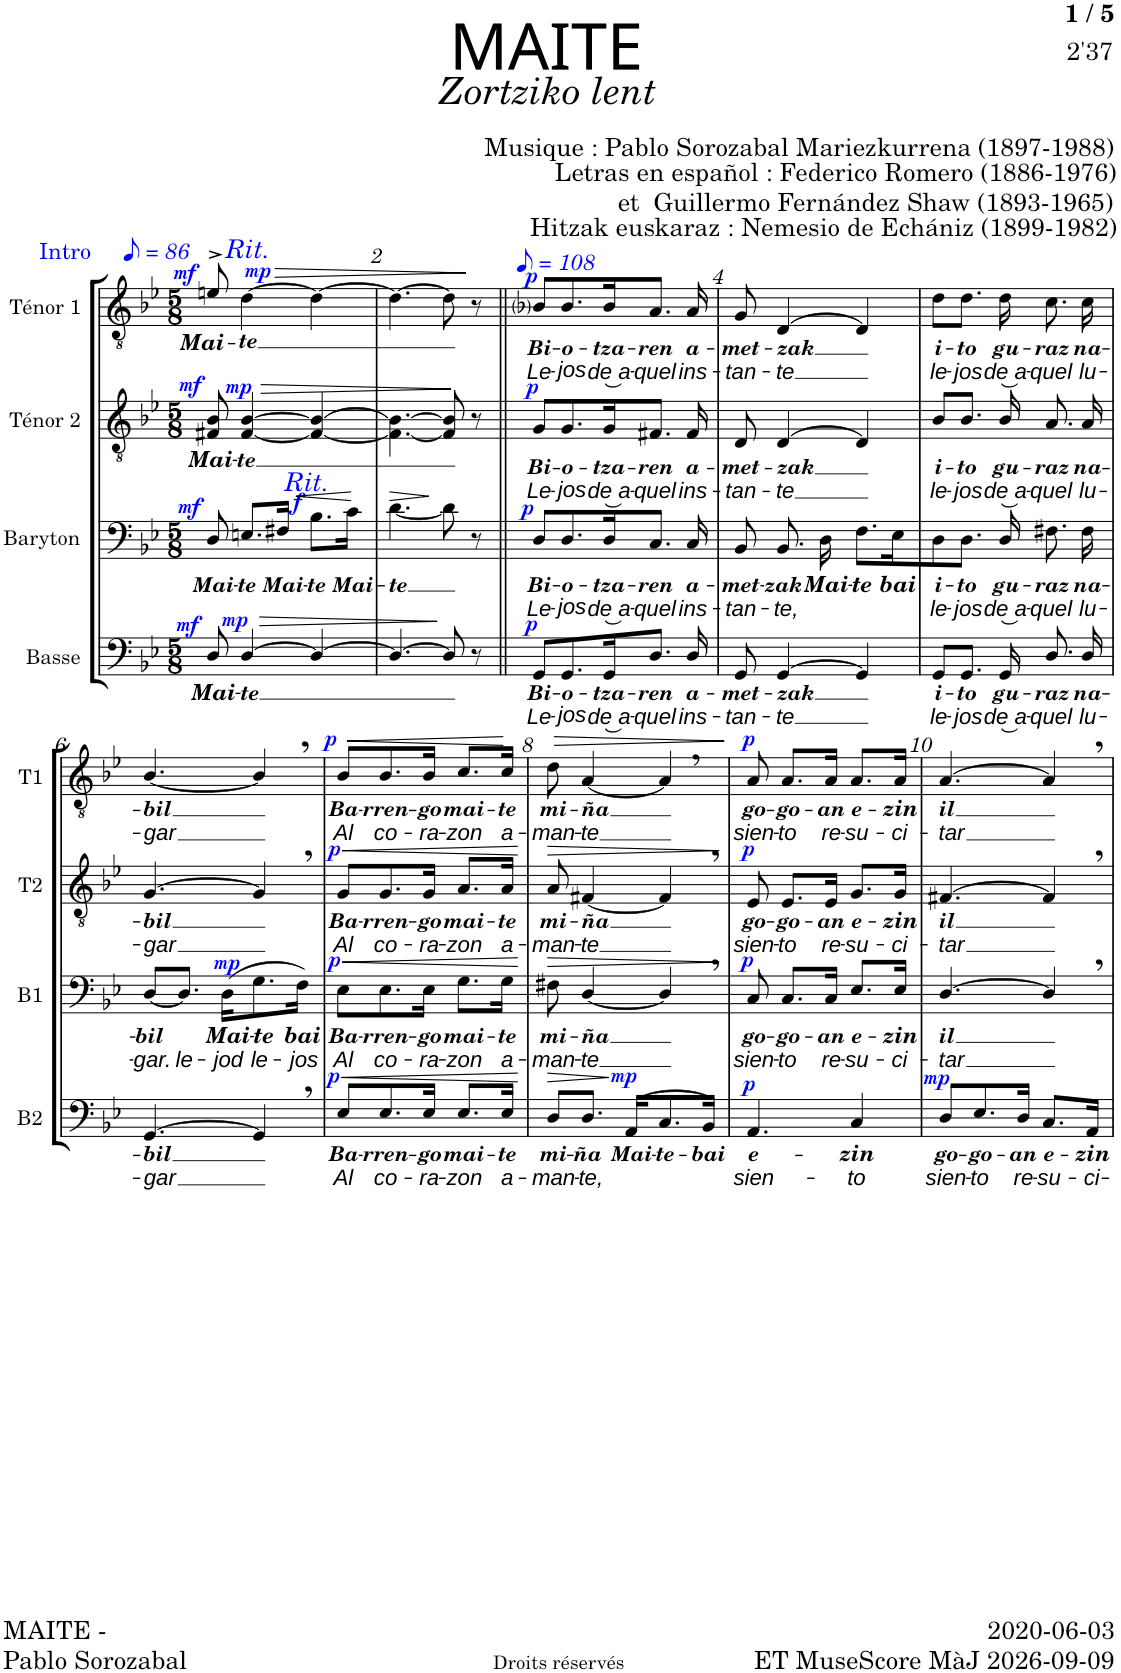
**kern	**text	**text	**dynam	**kern	**text	**text	**dynam	**kern	**text	**text	**dynam	**kern	**text	**text	**dynam	**kern
*part5	*part5	*part5	*part5	*part4	*part4	*part4	*part4	*part3	*part3	*part3	*part3	*part2	*part2	*part2	*part2	*part1
*staff5	*staff5	*staff5	*staff5	*staff4	*staff4	*staff4	*staff4	*staff3	*staff3	*staff3	*staff3	*staff2	*staff2	*staff2	*staff2	*staff1
*I"Basse	*	*	*	*I"Baryton	*	*	*	*I"Ténor 2	*	*	*	*I"Ténor 1	*	*	*	*I"Solo T1
*I'B2	*	*	*	*I'B1	*	*	*	*I'T2	*	*	*	*I'T1	*	*	*	*I'Solo
*clefF4	*	*	*	*clefF4	*	*	*	*clefGv2	*	*	*	*clefGv2	*	*	*	*clefGv2
*k[b-e-]	*	*	*	*k[b-e-]	*	*	*	*k[b-e-]	*	*	*	*k[b-e-]	*	*	*	*k[b-e-]
*B-:	*	*	*	*B-:	*	*	*	*B-:	*	*	*	*B-:	*	*	*	*B-:
*M5/8	*	*	*	*M5/8	*	*	*	*M5/8	*	*	*	*M5/8	*	*	*	*M5/8
*MM43	*	*	*	*MM43	*	*	*	*MM43	*	*	*	*MM43	*	*	*	*MM43
=1	=1	=1	=1	=1	=1	=1	=1	=1	=1	=1	=1	=1	=1	=1	=1	=1
!	!	!	!	!	!	!	!	!	!	!	!	!LO:TX:a:color=#0000FF:t=Intro	!	!	!	!
!	!LO:LY:b	!	!LO:DY:a	!	!LO:LY:b	!	!LO:DY:a	!	!LO:LY:b	!	!LO:DY:a	!	!LO:LY:b	!	!LO:DY:a	!
*	*	*	*	*	*	*	*	*	*	*	*	*^	*	*	*	*
*	*	*	*	*	*	*	*	*	*	*	*	*	*^	*	*	*	*
8D/	Mai-	.	mf	8D/	Mai-	.	mf	8F#X/ 8B-/	Mai-	.	mf	8en^>/	8.ryy	16ryy	Mai-	.	mf	8%5r
!	!	!	!	!	!	!	!	!	!	!	!	!	!	!LO:TX:a:i:color=#0000FF:t=Rit.	!	!	!	!
.	.	.	.	.	.	.	.	.	.	.	.	.	.	2ryy	.	.	.	.
!	!LO:LY:b	!	!LO:HP:b	!	!LO:LY:b	!	!	!	!LO:LY:b	!	!LO:HP:b	!	!	!	!LO:LY:b	!	!	!
!	!	!	!LO:DY:n=1:a	!	!	!	!	!	!	!	!LO:DY:n=1:a	!	!	!	!	!	!	!
[>4D/	-te	.	> mp	8.En/L	-te	.	.	[<4F#/ [4B-/	-te	.	> mp	[4d\	.	.	-te	.	.	.
!	!	!	!	!	!	!	!	!	!	!	!	!	!	!	!	!	!LO:DY:a	!
.	.	.	.	.	.	.	.	.	.	.	.	.	4..ryy	.	.	.	mp	.
!	!	!	!	!LO:TX:a:i:color=#0000FF:t=Rit.	!	!	!	!	!	!	!	!	!	!	!	!	!	!
!	!	!	!	!	!LO:LY:b	!	!LO:DY:a	!	!	!	!	!	!	!	!	!	!	!
.	.	.	.	16F#X/Jk	Mai-	.	f	.	.	.	.	.	.	.	.	.	.	.
!	!	!	!	!	!LO:LY:b	!	!LO:HP:b	!	!	!	!	!	!	!	!	!	!LO:HP:b	!
4D/_	.	.	.	8.B-\L	-te	.	<	4F#/_ 4B-/_	.	.	.	4d\_	.	.	.	.	>	.
!	!	!	!	!	!LO:LY:b	!	!	!	!	!	!	!	!	!	!	!	!	!
.	.	.	.	16c\Jk	Mai-	.	.	.	.	.	.	.	.	16ryy	.	.	.	.
.	.	.	.	.	.	.	[	.	.	.	.	.	.	.	.	.	.	.
=2	=2	=2	=2	=2	=2	=2	=2	=2	=2	=2	=2	=2	=2	=2	=2	=2	=2	=2
!	!	!	!	!	!LO:LY:b	!	!LO:HP:b	!	!	!	!	!	!	!	!	!	!	!
*	*	*	*	*	*	*	*	*	*	*	*	*v	*v	*v	*	*	*	*
4.D/_	.	.	.	[<4.d\	-te	.	>	4.F#\_ 4.B-\_	.	.	.	4.d\_	.	.	.	8%5r
8D/]	.	.	]	8d\]	.	.	]	8F#/] 8B-/]	.	.	.	8d\]	.	.	.	.
8r	.	.	.	8r	.	.	.	8r	.	.	]	8r	.	.	]	.
=3||	=3||	=3||	=3||	=3||	=3||	=3||	=3||	=3||	=3||	=3||	=3||	=3||	=3||	=3||	=3||	=3||
*	*	*	*	*	*	*	*	*	*	*	*	*	*	*	*	*MM54
!	!LO:LY:b	!LO:LY:b	!LO:DY:a	!	!LO:LY:b	!LO:LY:b	!LO:DY:a	!	!LO:LY:b	!LO:LY:b	!LO:DY:a	!	!LO:LY:b	!LO:LY:b	!LO:DY:a	!
8GG/L	Bi-	Le-	p	8D/L	Bi-	Le-	p	8G/L	Bi-	Le-	p	8B-i/L	Bi-	Le-	p	8%5r
!	!LO:LY:b	!LO:LY:b	!	!	!LO:LY:b	!LO:LY:b	!	!	!LO:LY:b	!LO:LY:b	!	!	!LO:LY:b	!LO:LY:b	!	!
8.GG/	-o-	-jos	.	8.D/	-o-	-jos	.	8.G/	-o-	-jos	.	8.B-/	-o-	-jos	.	.
!	!LO:LY:b	!LO:LY:b	!	!	!LO:LY:b	!LO:LY:b	!	!	!LO:LY:b	!LO:LY:b	!	!	!LO:LY:b	!LO:LY:b	!	!
16GG/K	-tza-	de͜ a-	.	16D/K	-tza-	de͜ a-	.	16G/K	-tza-	de͜ a-	.	16B-/K	-tza-	de͜ a-	.	.
!	!LO:LY:b	!LO:LY:b	!	!	!LO:LY:b	!LO:LY:b	!	!	!LO:LY:b	!LO:LY:b	!	!	!LO:LY:b	!LO:LY:b	!	!
8.D/J	-ren	-quel	.	8.C/J	-ren	-quel	.	8.F#X/J	-ren	-quel	.	8.A/J	-ren	-quel	.	.
!	!LO:LY:b	!LO:LY:b	!	!	!LO:LY:b	!LO:LY:b	!	!	!LO:LY:b	!LO:LY:b	!	!	!LO:LY:b	!LO:LY:b	!	!
16D/	a-	ins-	.	16C/	a-	ins-	.	16F#/	a-	ins-	.	16A/	a-	ins-	.	.
=4	=4	=4	=4	=4	=4	=4	=4	=4	=4	=4	=4	=4	=4	=4	=4	=4
!	!LO:LY:b	!LO:LY:b	!	!	!LO:LY:b	!LO:LY:b	!	!	!LO:LY:b	!LO:LY:b	!	!	!LO:LY:b	!LO:LY:b	!	!
8GG/	-met-	-tan-	.	8BB-/	-met-	-tan-	.	8D/	-met-	-tan-	.	8G/	-met-	-tan-	.	8%5r
!	!LO:LY:b	!LO:LY:b	!	!	!LO:LY:b	!LO:LY:b	!	!	!LO:LY:b	!LO:LY:b	!	!	!LO:LY:b	!LO:LY:b	!	!
[>4GG/	-zak	-te	.	8.BB-/	-zak	-te,	.	[>4D/	-zak	-te	.	[>4D/	-zak	-te	.	.
!	!	!	!	!	!LO:LY:b	!	!	!	!	!	!	!	!	!	!	!
.	.	.	.	16D\	Mai-	.	.	.	.	.	.	.	.	.	.	.
!	!	!	!	!	!LO:LY:b	!	!	!	!	!	!	!	!	!	!	!
4GG/]	.	.	.	8.F\L	-te	.	.	4D/]	.	.	.	4D/]	.	.	.	.
!	!	!	!	!	!LO:LY:b	!	!	!	!	!	!	!	!	!	!	!
.	.	.	.	16E-\K	bai	.	.	.	.	.	.	.	.	.	.	.
=5	=5	=5	=5	=5	=5	=5	=5	=5	=5	=5	=5	=5	=5	=5	=5	=5
!	!LO:LY:b	!LO:LY:b	!	!	!LO:LY:b	!LO:LY:b	!	!	!LO:LY:b	!LO:LY:b	!	!	!LO:LY:b	!LO:LY:b	!	!
8GG/L	i-	le-	.	8D\	i-	le-	.	8B-/L	i-	le-	.	8d\L	i-	le-	.	8%5r
!	!LO:LY:b	!LO:LY:b	!	!	!LO:LY:b	!LO:LY:b	!	!	!LO:LY:b	!LO:LY:b	!	!	!LO:LY:b	!LO:LY:b	!	!
8.GG/J	-to	-jos	.	8.D\J	-to	-jos	.	8.B-/J	-to	-jos	.	8.d\J	-to	-jos	.	.
!	!LO:LY:b	!LO:LY:b	!	!	!LO:LY:b	!LO:LY:b	!	!	!LO:LY:b	!LO:LY:b	!	!	!LO:LY:b	!LO:LY:b	!	!
16GG/	gu-	de͜ a-	.	16D/	gu-	de͜ a-	.	16B-/	gu-	de͜ a-	.	16d\	gu-	de͜ a-	.	.
!	!LO:LY:b	!LO:LY:b	!	!	!LO:LY:b	!LO:LY:b	!	!	!LO:LY:b	!LO:LY:b	!	!	!LO:LY:b	!LO:LY:b	!	!
8.D/	-raz	-quel	.	8.F#X\	-raz	-quel	.	8.A/	-raz	-quel	.	8.c\	-raz	-quel	.	.
!	!LO:LY:b	!LO:LY:b	!	!	!LO:LY:b	!LO:LY:b	!	!	!LO:LY:b	!LO:LY:b	!	!	!LO:LY:b	!LO:LY:b	!	!
16D/	na-	lu-	.	16F#\	na-	lu-	.	16A/	na-	lu-	.	16c\	na-	lu-	.	.
!!LO:LB:g=z
=6	=6	=6	=6	=6	=6	=6	=6	=6	=6	=6	=6	=6	=6	=6	=6	=6
!	!LO:LY:b	!LO:LY:b	!	!	!LO:LY:b	!LO:LY:b	!	!	!LO:LY:b	!LO:LY:b	!	!	!LO:LY:b	!LO:LY:b	!	!
[>4.GG/	-bil	-gar	.	[8D/L	-bil	-gar.	.	[>4.G/	-bil	-gar	.	[4.B-/	-bil	-gar	.	8%5r
!	!	!	!	!	!	!LO:LY:b	!	!	!	!	!	!	!	!	!	!
.	.	.	.	8.D/J]	.	le-	.	.	.	.	.	.	.	.	.	.
!	!	!	!	!	!LO:LY:b	!LO:LY:b	!LO:DY:a	!	!	!	!	!	!	!	!	!
.	.	.	.	(16D\KL	Mai-	-jod	mp	.	.	.	.	.	.	.	.	.
!	!	!	!	!	!LO:LY:b	!LO:LY:b	!	!	!	!	!	!	!	!	!	!
4GG,/]	.	.	.	8.G\	-te	le-	.	4G,/]	.	.	.	4B-,/]	.	.	.	.
!	!	!	!	!	!LO:LY:b	!LO:LY:b	!	!	!	!	!	!	!	!	!	!
.	.	.	.	16F\Jk)	bai	-jos	.	.	.	.	.	.	.	.	.	.
=7	=7	=7	=7	=7	=7	=7	=7	=7	=7	=7	=7	=7	=7	=7	=7	=7
!	!LO:LY:b	!LO:LY:b	!LO:HP:b	!	!LO:LY:b	!LO:LY:b	!LO:HP:b	!	!LO:LY:b	!LO:LY:b	!LO:HP:b	!	!LO:LY:b	!LO:LY:b	!LO:HP:b	!
!	!	!	!LO:DY:n=1:a	!	!	!	!LO:DY:n=1:a	!	!	!	!LO:DY:n=1:a	!	!	!	!LO:DY:n=1:a	!
8E-/L	Ba-	Al	< p	8E-\L	Ba-	Al	< p	8G/L	Ba-	Al	< p	8B-/L	Ba-	Al	< p	8%5r
!	!LO:LY:b	!LO:LY:b	!	!	!LO:LY:b	!LO:LY:b	!	!	!LO:LY:b	!LO:LY:b	!	!	!LO:LY:b	!LO:LY:b	!	!
8.E-/	-rren-	co-	.	8.E-\	-rren-	co-	.	8.G/	-rren-	co-	.	8.B-/	-rren-	co-	.	.
!	!LO:LY:b	!LO:LY:b	!	!	!LO:LY:b	!LO:LY:b	!	!	!LO:LY:b	!LO:LY:b	!	!	!LO:LY:b	!LO:LY:b	!	!
16E-/Jk	-go	-ra-	.	16E-\Jk	-go	-ra-	.	16G/Jk	-go	-ra-	.	16B-/Jk	-go	-ra-	.	.
!	!LO:LY:b	!LO:LY:b	!	!	!LO:LY:b	!LO:LY:b	!	!	!LO:LY:b	!LO:LY:b	!	!	!LO:LY:b	!LO:LY:b	!	!
8.E-/L	mai-	-zon	.	8.G\L	mai-	-zon	.	8.A/L	mai-	-zon	.	8.c/L	mai-	-zon	.	.
!	!LO:LY:b	!LO:LY:b	!	!	!LO:LY:b	!LO:LY:b	!	!	!LO:LY:b	!LO:LY:b	!	!	!LO:LY:b	!LO:LY:b	!	!
16E-/Jk	-te	a-	.	16G\Jk	-te	a-	.	16A/Jk	-te	a-	.	16c/Jk	-te	a-	.	.
.	.	.	[	.	.	.	[	.	.	.	[	.	.	.	[	.
=8	=8	=8	=8	=8	=8	=8	=8	=8	=8	=8	=8	=8	=8	=8	=8	=8
!	!LO:LY:b	!LO:LY:b	!LO:HP:b	!	!LO:LY:b	!LO:LY:b	!LO:HP:b	!	!LO:LY:b	!LO:LY:b	!LO:HP:b	!	!LO:LY:b	!LO:LY:b	!LO:HP:b	!
8D/L	mi-	-man-	>	8F#X\	mi-	-man-	>	8A/	mi-	-man-	>	8d\	mi-	-man-	>	8%5r
!	!LO:LY:b	!LO:LY:b	!	!	!LO:LY:b	!LO:LY:b	!	!	!LO:LY:b	!LO:LY:b	!	!	!LO:LY:b	!LO:LY:b	!	!
8.D/J	-ña	-te,	.	[4D/	-ña	-te	.	[4F#X/	-ña	-te	.	[4A/	-ña	-te	.	.
!	!LO:LY:b	!	!LO:DY:n=1:a	!	!	!	!	!	!	!	!	!	!	!	!	!
(>16AA/KL	Mai-	.	] mp	.	.	.	.	.	.	.	.	.	.	.	.	.
!	!LO:LY:b	!	!	!	!	!	!	!	!	!	!	!	!	!	!	!
8.C/	-te-	.	.	4D,/]	.	.	.	4F#,/]	.	.	.	4A,/]	.	.	.	.
!	!LO:LY:b	!	!	!	!	!	!	!	!	!	!	!	!	!	!	!
16BB-/Jk)	-bai	.	.	.	.	.	.	.	.	.	.	.	.	.	.	.
.	.	.	.	.	.	.	]	.	.	.	]	.	.	.	]	.
=9	=9	=9	=9	=9	=9	=9	=9	=9	=9	=9	=9	=9	=9	=9	=9	=9
!	!LO:LY:b	!LO:LY:b	!LO:DY:a	!	!LO:LY:b	!LO:LY:b	!LO:DY:a	!	!LO:LY:b	!LO:LY:b	!LO:DY:a	!	!LO:LY:b	!LO:LY:b	!LO:DY:a	!
4.AA/	e-	sien-	p	8C/	go-	sien-	p	8E-/	go-	sien-	p	8A/	go-	sien-	p	8%5r
!	!	!	!	!	!LO:LY:b	!LO:LY:b	!	!	!LO:LY:b	!LO:LY:b	!	!	!LO:LY:b	!LO:LY:b	!	!
.	.	.	.	8.C/L	-go-	-to	.	8.E-/L	-go-	-to	.	8.A/L	-go-	-to	.	.
!	!	!	!	!	!LO:LY:b	!LO:LY:b	!	!	!LO:LY:b	!LO:LY:b	!	!	!LO:LY:b	!LO:LY:b	!	!
.	.	.	.	16C/Jk	-an	re-	.	16E-/Jk	-an	re-	.	16A/Jk	-an	re-	.	.
!	!LO:LY:b	!LO:LY:b	!	!	!LO:LY:b	!LO:LY:b	!	!	!LO:LY:b	!LO:LY:b	!	!	!LO:LY:b	!LO:LY:b	!	!
4C/	-zin	-to	.	8.E-/L	e-	-su-	.	8.G/L	e-	-su-	.	8.A/L	e-	-su-	.	.
!	!	!	!	!	!LO:LY:b	!LO:LY:b	!	!	!LO:LY:b	!LO:LY:b	!	!	!LO:LY:b	!LO:LY:b	!	!
.	.	.	.	16E-/Jk	-zin	-ci-	.	16G/Jk	-zin	-ci-	.	16A/Jk	-zin	-ci-	.	.
=10	=10	=10	=10	=10	=10	=10	=10	=10	=10	=10	=10	=10	=10	=10	=10	=10
!	!LO:LY:b	!LO:LY:b	!LO:DY:a	!	!LO:LY:b	!LO:LY:b	!	!	!LO:LY:b	!LO:LY:b	!	!	!LO:LY:b	!LO:LY:b	!	!
8D/L	go-	sien-	mp	[>4.D/	il	-tar	.	[>4.F#X/	il	-tar	.	[>4.A/	il	-tar	.	8%5r
!	!LO:LY:b	!LO:LY:b	!	!	!	!	!	!	!	!	!	!	!	!	!	!
8.E-/	-go-	-to	.	.	.	.	.	.	.	.	.	.	.	.	.	.
!	!LO:LY:b	!LO:LY:b	!	!	!	!	!	!	!	!	!	!	!	!	!	!
16D/Jk	-an	re-	.	.	.	.	.	.	.	.	.	.	.	.	.	.
!	!LO:LY:b	!LO:LY:b	!	!	!	!	!	!	!	!	!	!	!	!	!	!
8.C/L	e-	-su-	.	4D,/]	.	.	.	4F#,/]	.	.	.	4A,/]	.	.	.	.
!	!LO:LY:b	!LO:LY:b	!	!	!	!	!	!	!	!	!	!	!	!	!	!
16AA/Jk	-zin	-ci-	.	.	.	.	.	.	.	.	.	.	.	.	.	.
=	=	=	=	=	=	=	=	=	=	=	=	=	=	=	=	=
*-	*-	*-	*-	*-	*-	*-	*-	*-	*-	*-	*-	*-	*-	*-	*-	*-
